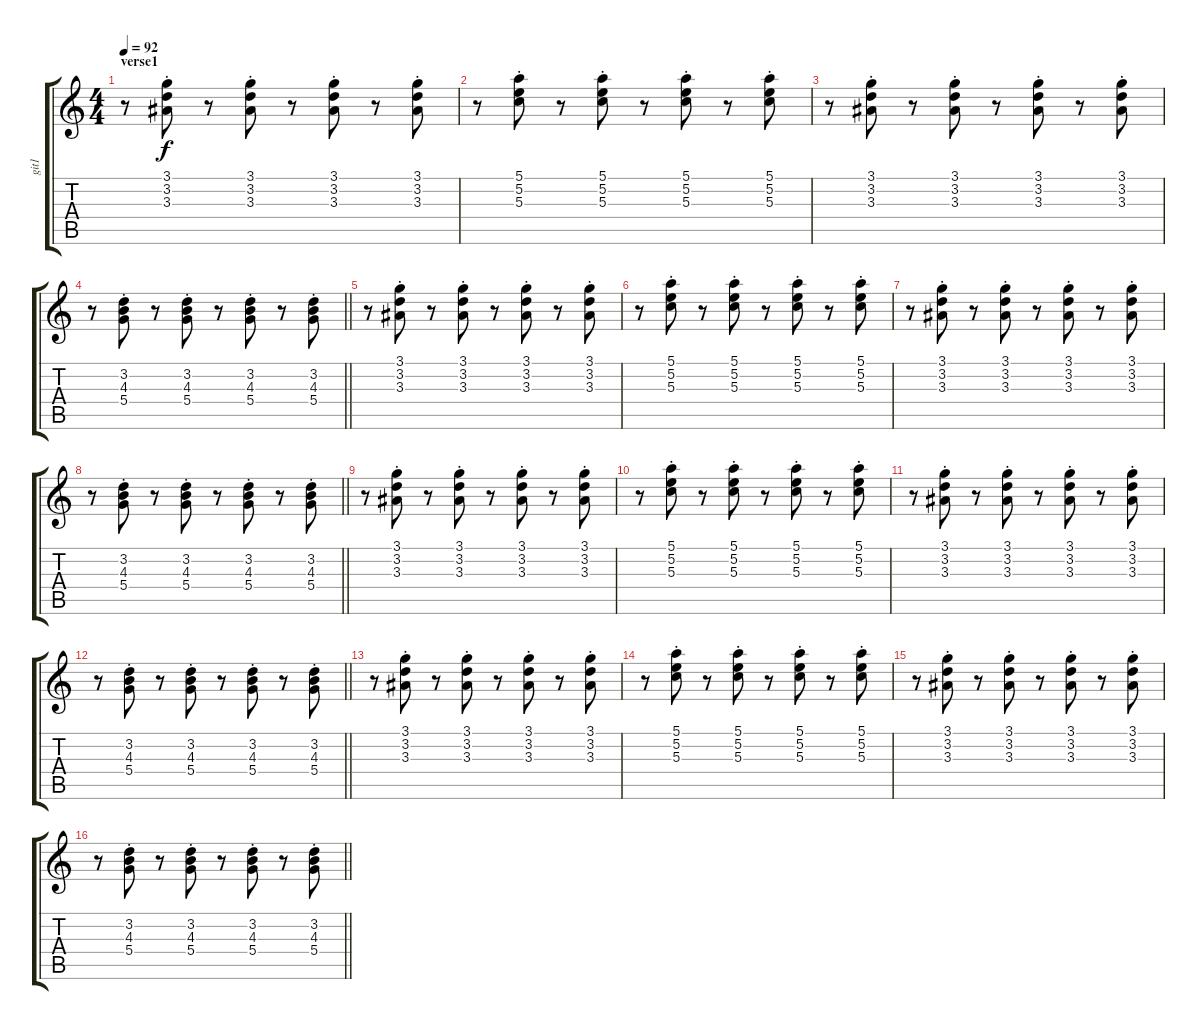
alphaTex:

\track ("git1" "git1") {instrument electricguitarclean}
\staff {score tabs}
\tuning (E4 B3 G3 D3 A2 E2) {hide}
\ts (4 4)
\section ("" "verse1")
\tempo 92
\clef g2
\ks c
r.8{dy f} (3.1{st} 3.2{st} 3.3{st}).8 r.8 (3.1{st} 3.2{st} 3.3{st}).8 r.8 (3.1{st} 3.2{st} 3.3{st}).8 r.8 (3.1{st} 3.2{st} 3.3{st}).8 |
r.8 (5.1{st} 5.2{st} 5.3{st}).8 r.8 (5.1{st} 5.2{st} 5.3{st}).8 r.8 (5.1{st} 5.2{st} 5.3{st}).8 r.8 (5.1{st} 5.2{st} 5.3{st}).8 |
r.8 (3.1{st} 3.2{st} 3.3{st}).8 r.8 (3.1{st} 3.2{st} 3.3{st}).8 r.8 (3.1{st} 3.2{st} 3.3{st}).8 r.8 (3.1{st} 3.2{st} 3.3{st}).8 |
\barLineRight lightlight
r.8 (3.2{st} 4.3{st} 5.4{st}).8 r.8 (3.2{st} 4.3{st} 5.4{st}).8 r.8 (3.2{st} 4.3{st} 5.4{st}).8 r.8 (3.2{st} 4.3{st} 5.4{st}).8 |
r.8 (3.1{st} 3.2{st} 3.3{st}).8 r.8 (3.1{st} 3.2{st} 3.3{st}).8 r.8 (3.1{st} 3.2{st} 3.3{st}).8 r.8 (3.1{st} 3.2{st} 3.3{st}).8 |
r.8 (5.1{st} 5.2{st} 5.3{st}).8 r.8 (5.1{st} 5.2{st} 5.3{st}).8 r.8 (5.1{st} 5.2{st} 5.3{st}).8 r.8 (5.1{st} 5.2{st} 5.3{st}).8 |
r.8 (3.1{st} 3.2{st} 3.3{st}).8 r.8 (3.1{st} 3.2{st} 3.3{st}).8 r.8 (3.1{st} 3.2{st} 3.3{st}).8 r.8 (3.1{st} 3.2{st} 3.3{st}).8 |
\barLineRight lightlight
r.8 (3.2{st} 4.3{st} 5.4{st}).8 r.8 (3.2{st} 4.3{st} 5.4{st}).8 r.8 (3.2{st} 4.3{st} 5.4{st}).8 r.8 (3.2{st} 4.3{st} 5.4{st}).8 |
r.8 (3.1{st} 3.2{st} 3.3{st}).8 r.8 (3.1{st} 3.2{st} 3.3{st}).8 r.8 (3.1{st} 3.2{st} 3.3{st}).8 r.8 (3.1{st} 3.2{st} 3.3{st}).8 |
r.8 (5.1{st} 5.2{st} 5.3{st}).8 r.8 (5.1{st} 5.2{st} 5.3{st}).8 r.8 (5.1{st} 5.2{st} 5.3{st}).8 r.8 (5.1{st} 5.2{st} 5.3{st}).8 |
r.8 (3.1{st} 3.2{st} 3.3{st}).8 r.8 (3.1{st} 3.2{st} 3.3{st}).8 r.8 (3.1{st} 3.2{st} 3.3{st}).8 r.8 (3.1{st} 3.2{st} 3.3{st}).8 |
\barLineRight lightlight
r.8 (3.2{st} 4.3{st} 5.4{st}).8 r.8 (3.2{st} 4.3{st} 5.4{st}).8 r.8 (3.2{st} 4.3{st} 5.4{st}).8 r.8 (3.2{st} 4.3{st} 5.4{st}).8 |
r.8 (3.1{st} 3.2{st} 3.3{st}).8 r.8 (3.1{st} 3.2{st} 3.3{st}).8 r.8 (3.1{st} 3.2{st} 3.3{st}).8 r.8 (3.1{st} 3.2{st} 3.3{st}).8 |
r.8 (5.1{st} 5.2{st} 5.3{st}).8 r.8 (5.1{st} 5.2{st} 5.3{st}).8 r.8 (5.1{st} 5.2{st} 5.3{st}).8 r.8 (5.1{st} 5.2{st} 5.3{st}).8 |
r.8 (3.1{st} 3.2{st} 3.3{st}).8 r.8 (3.1{st} 3.2{st} 3.3{st}).8 r.8 (3.1{st} 3.2{st} 3.3{st}).8 r.8 (3.1{st} 3.2{st} 3.3{st}).8 |
\barLineRight lightlight
r.8 (3.2{st} 4.3{st} 5.4{st}).8 r.8 (3.2{st} 4.3{st} 5.4{st}).8 r.8 (3.2{st} 4.3{st} 5.4{st}).8 r.8 (3.2{st} 4.3{st} 5.4{st}).8
